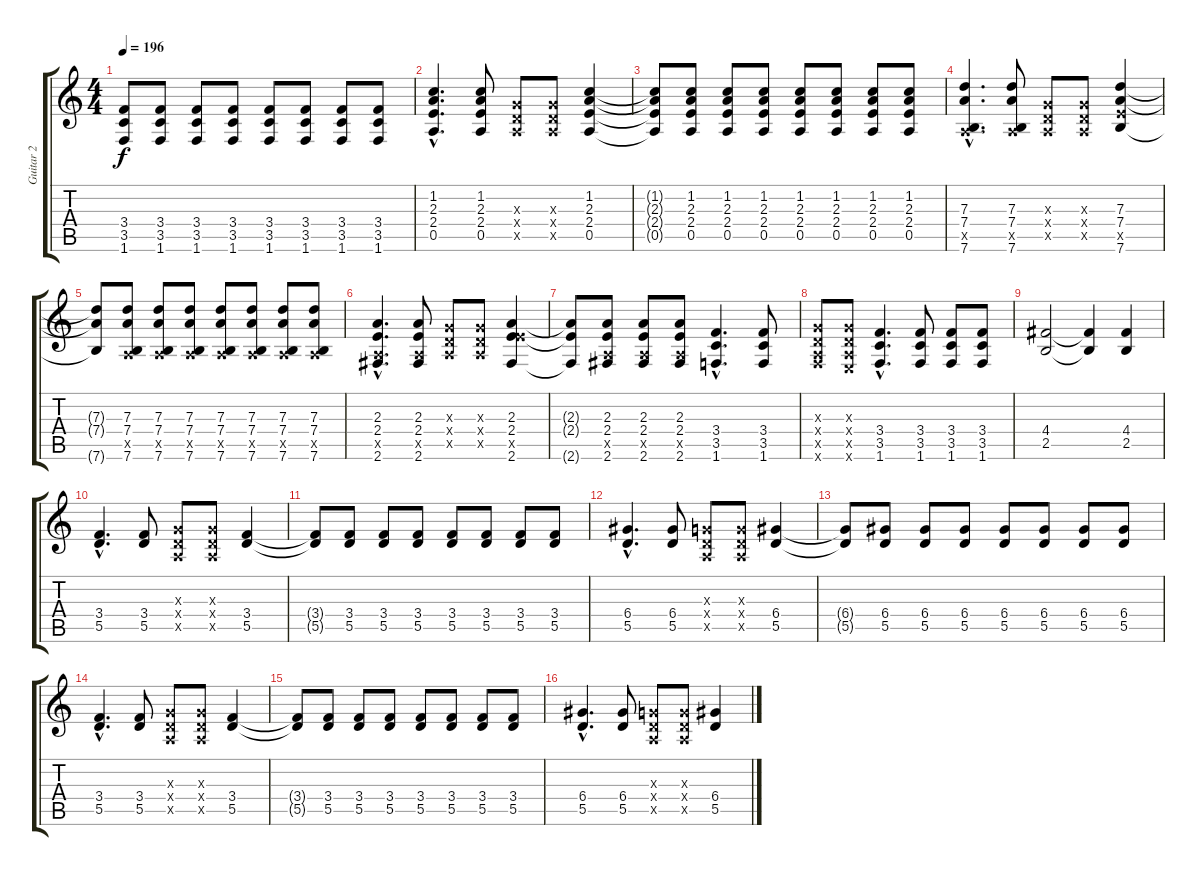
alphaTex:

\track ("Guitar 2" "Guitar 2") {instrument overdrivenguitar}
\staff {score tabs}
\tuning (E4 B3 G3 D3 A2 E2) {hide}
\ts (4 4)
\tempo 196
\clef g2
\ks c
(3.4{t} 3.5{t} 1.6{t}).8{dy f} (3.4 3.5 1.6).8 (3.4 3.5 1.6).8 (3.4 3.5 1.6).8 (3.4 3.5 1.6).8 (3.4 3.5 1.6).8 (3.4 3.5 1.6).8 (3.4 3.5 1.6).8 |
(1.2{hac} 2.3{hac} 2.4{hac} 0.5{hac}).4{d} (1.2 2.3 2.4 0.5).8 (0.3{x} 0.4{x} 0.5{x}).8 (0.3{x} 0.4{x} 0.5{x}).8 (1.2 2.3 2.4 0.5).4 |
(1.2{t} 2.3{t} 2.4{t} 0.5{t}).8 (1.2 2.3 2.4 0.5).8 (1.2 2.3 2.4 0.5).8 (1.2 2.3 2.4 0.5).8 (1.2 2.3 2.4 0.5).8 (1.2 2.3 2.4 0.5).8 (1.2 2.3 2.4 0.5).8 (1.2 2.3 2.4 0.5).8 |
(7.3{hac} 7.4{hac} 0.5{hac x} 7.6{hac}).4{d} (7.3 7.4 0.5{x} 7.6).8 (0.3{x} 0.4{x} 0.5{x}).8 (0.3{x} 0.4{x} 0.5{x}).8 (7.3 7.4 7.5{x} 7.6).4 |
(7.3{t} 7.4{t} 7.6{t}).8 (7.3 7.4 0.5{x} 7.6).8 (7.3 7.4 0.5{x} 7.6).8 (7.3 7.4 0.5{x} 7.6).8 (7.3 7.4 0.5{x} 7.6).8 (7.3 7.4 0.5{x} 7.6).8 (7.3 7.4 0.5{x} 7.6).8 (7.3 7.4 0.5{x} 7.6).8 |
(2.3{hac} 2.4{hac} 0.5{hac x} 2.6{hac}).4{d} (2.3 2.4 0.5{x} 2.6).8 (0.3{x} 0.4{x} 0.5{x}).8 (0.3{x} 0.4{x} 0.5{x}).8 (2.3 2.4 7.5{x} 2.6).4 |
(2.3{t} 2.4{t} 2.6{t}).8 (2.3 2.4 0.5{x} 2.6).8 (2.3 2.4 0.5{x} 2.6).8 (2.3 2.4 0.5{x} 2.6).8 (3.4{hac} 3.5{hac} 1.6{hac}).4{d} (3.4 3.5 1.6).8 |
(0.3{x} 0.4{x} 0.5{x} 1.6{x}).8 (0.3{x} 0.4{x} 0.5{x} 0.6{x}).8 (3.4{hac} 3.5{hac} 1.6{hac}).4{d} (3.4 3.5 1.6).8 (3.4 3.5 1.6).8 (3.4 3.5 1.6).8 |
(4.4 2.5).2 (4.4{t} 2.5{t}).4 (4.4 2.5).4 |
(3.4{hac} 5.5{hac}).4{d} (3.4 5.5).8 (0.3{x} 0.4{x} 0.5{x}).8 (0.3{x} 0.4{x} 0.5{x}).8 (3.4 5.5).4 |
(3.4{t} 5.5{t}).8 (3.4 5.5).8 (3.4 5.5).8 (3.4 5.5).8 (3.4 5.5).8 (3.4 5.5).8 (3.4 5.5).8 (3.4 5.5).8 |
(6.4{hac} 5.5{hac}).4{d} (6.4 5.5).8 (0.3{x} 0.4{x} 0.5{x}).8 (0.3{x} 0.4{x} 0.5{x}).8 (6.4 5.5).4 |
(6.4{t} 5.5{t}).8 (6.4 5.5).8 (6.4 5.5).8 (6.4 5.5).8 (6.4 5.5).8 (6.4 5.5).8 (6.4 5.5).8 (6.4 5.5).8 |
(3.4{hac} 5.5{hac}).4{d} (3.4 5.5).8 (0.3{x} 0.4{x} 0.5{x}).8 (0.3{x} 0.4{x} 0.5{x}).8 (3.4 5.5).4 |
(3.4{t} 5.5{t}).8 (3.4 5.5).8 (3.4 5.5).8 (3.4 5.5).8 (3.4 5.5).8 (3.4 5.5).8 (3.4 5.5).8 (3.4 5.5).8 |
(6.4{hac} 5.5{hac}).4{d} (6.4 5.5).8 (0.3{x} 0.4{x} 0.5{x}).8 (0.3{x} 0.4{x} 0.5{x}).8 (6.4 5.5).4
